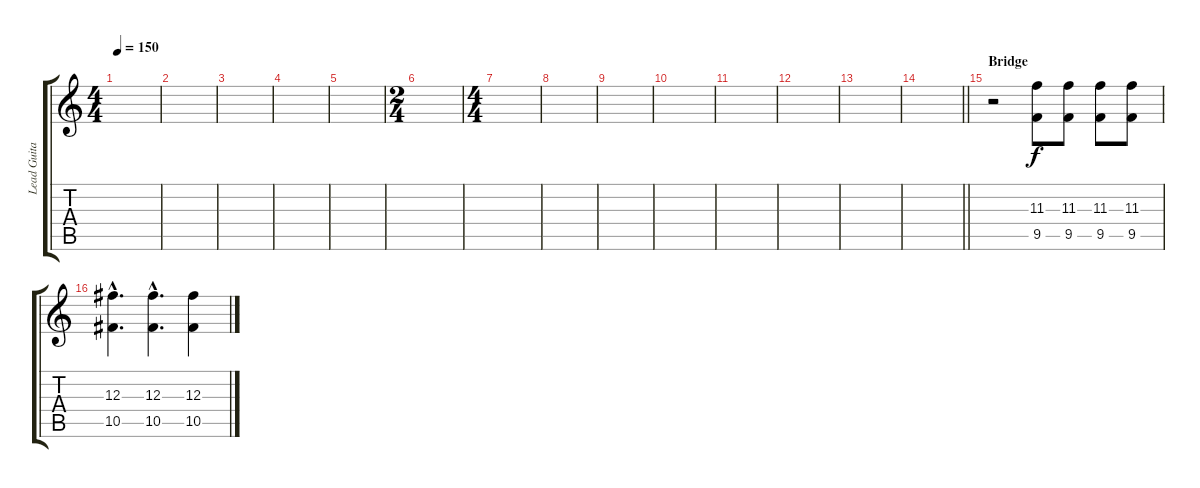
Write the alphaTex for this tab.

\track ("Lead Guitar" "Lead Guita") {instrument distortionguitar}
\staff {score tabs}
\tuning (Eb4 Bb3 Gb3 Db3 Ab2 Eb2) {hide}
\ts (4 4)
\tempo 150
\clef g2
\ks c
|
|
|
|
|
\ts (2 4)
|
\ts (4 4)
|
|
|
|
|
|
|
\barLineRight lightlight
|
\section ("" "Bridge")
r.2 (11.3 9.5).8{dy f} (11.3 9.5).8 (11.3 9.5).8 (11.3 9.5).8 |
(12.3{hac} 10.5{hac}).4{d} (12.3{hac} 10.5{hac}).4{d} (12.3 10.5).4
